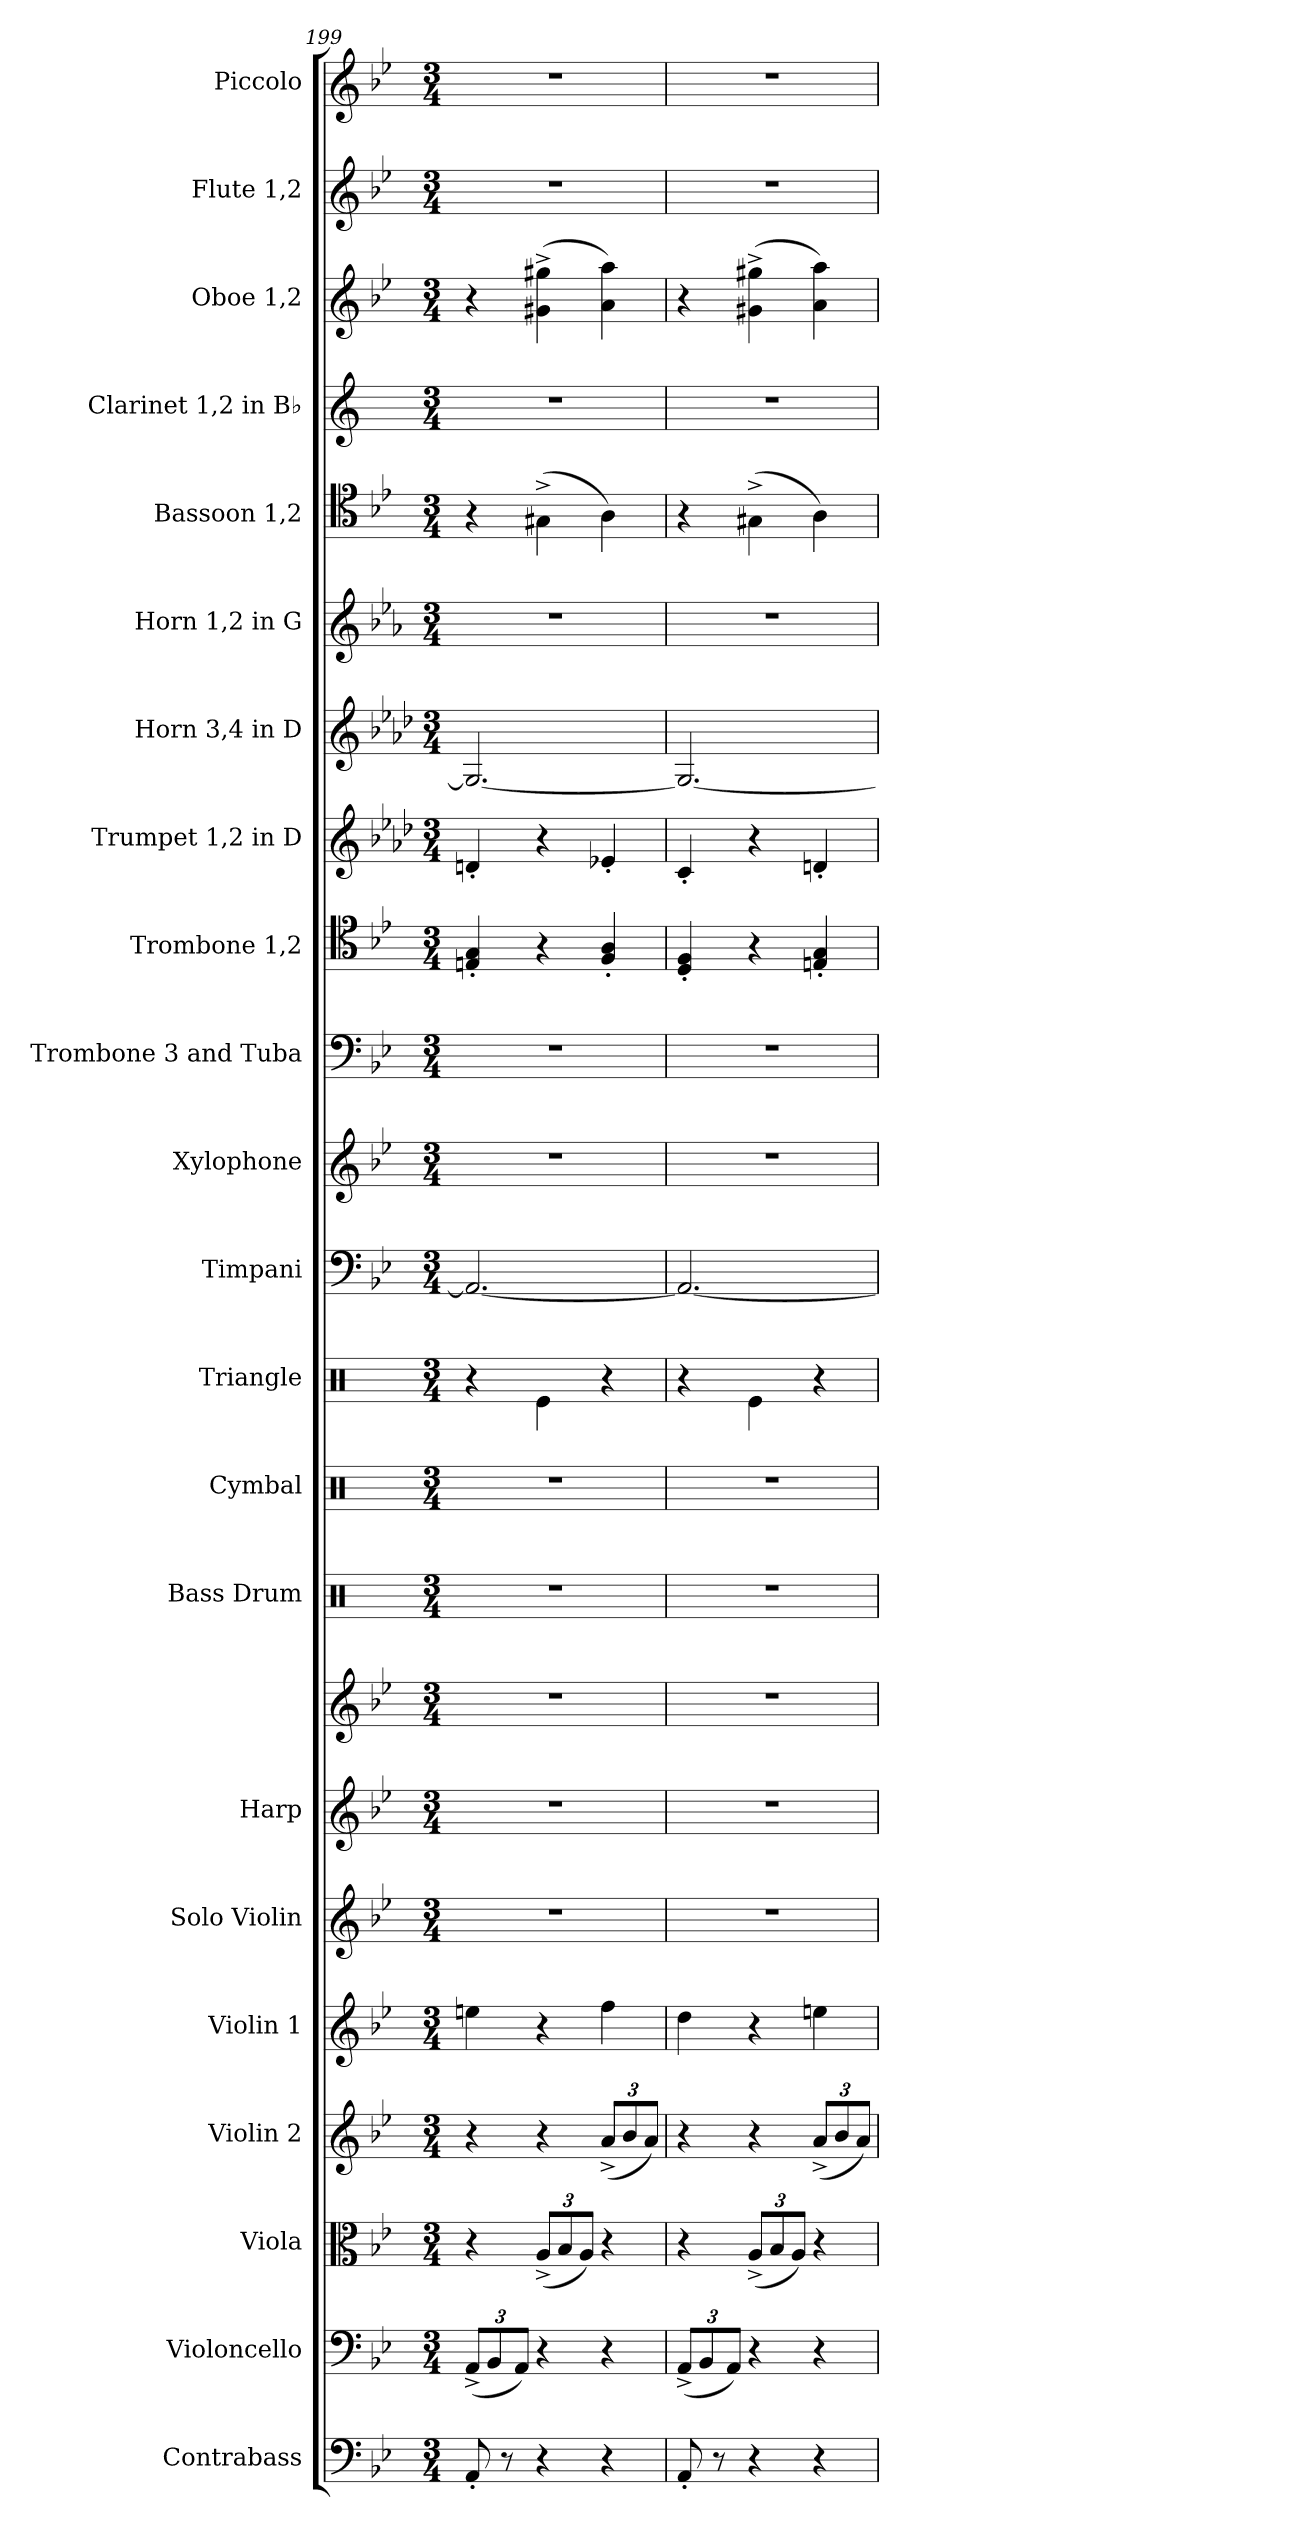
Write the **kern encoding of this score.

**kern	**kern	**kern	**kern	**kern	**kern	**kern	**kern	**kern	**kern	**kern	**kern	**kern	**kern	**kern	**kern	**kern	**kern	**kern	**kern	**kern	**kern	**kern
*part22	*part21	*part20	*part19	*part18	*part17	*part16	*part16	*part15	*part14	*part13	*part12	*part11	*part10	*part9	*part8	*part7	*part6	*part5	*part4	*part3	*part2	*part1
*staff23	*staff22	*staff21	*staff20	*staff19	*staff18	*staff17	*staff16	*staff15	*staff14	*staff13	*staff12	*staff11	*staff10	*staff9	*staff8	*staff7	*staff6	*staff5	*staff4	*staff3	*staff2	*staff1
*I"Contrabass	*I"Violoncello	*I"Viola	*I"Violin 2	*I"Violin 1	*I"Solo Violin	*I"Harp	*	*I"Bass Drum	*I"Cymbal	*I"Triangle	*I"Timpani	*I"Xylophone	*I"Trombone 3 and Tuba	*I"Trombone 1,2	*I"Trumpet 1,2 in D	*I"Horn 3,4 in D	*I"Horn 1,2 in G	*I"Bassoon 1,2	*I"Clarinet 1,2 in B♭	*I"Oboe 1,2	*I"Flute 1,2	*I"Piccolo
*I'Cb.	*I'Vc.	*I'Vla.	*I'Vln. 2	*I'Vln. 1	*I'Solo Vln.	*I'Hrp.	*	*I'B.D	*I'Cym.	*I'Trgl.	*I'Timp.	*I'Xyl.	*I'Tbn. 3 and Tba.	*I'Tbn. 1,2	*I'Tpt. 1,2 in D	*I'Hn. 3,4 in D	*I'Hn. 1,2 in G	*I'Bsn. 1,2	*I'Cl. 1,2 in B♭	*I'Ob. 1,2	*I'Fl. 1,2	*I'Picc.
*clefF4	*clefF4	*clefC3	*clefG2	*clefG2	*clefG2	*clefG2	*clefG2	*clefX	*clefX	*clefX	*clefF4	*clefG2	*clefF4	*clefC4	*clefG2	*clefG2	*clefG2	*clefC4	*clefG2	*clefG2	*clefG2	*clefG2
*ITrd7c12	*	*	*	*	*	*	*	*	*	*	*	*ITrd-7c-12	*	*	*ITrd-1c-2	*ITrd6c10	*ITrd3c5	*	*ITrd1c2	*	*	*ITrd-7c-12
*k[b-e-]	*k[b-e-]	*k[b-e-]	*k[b-e-]	*k[b-e-]	*k[b-e-]	*k[b-e-]	*k[b-e-]	*k[]	*k[]	*k[]	*k[b-e-]	*k[b-e-]	*k[b-e-]	*k[b-e-]	*k[b-e-]	*k[b-e-]	*k[b-e-]	*k[b-e-]	*k[b-e-]	*k[b-e-]	*k[b-e-]	*k[b-e-]
*M3/4	*M3/4	*M3/4	*M3/4	*M3/4	*M3/4	*M3/4	*M3/4	*M3/4	*M3/4	*M3/4	*M3/4	*M3/4	*M3/4	*M3/4	*M3/4	*M3/4	*M3/4	*M3/4	*M3/4	*M3/4	*M3/4	*M3/4
*	*Xbrackettup	*	*	*	*	*	*	*	*	*	*	*	*	*	*	*	*	*	*	*	*	*
=199	=199	=199	=199	=199	=199	=199	=199	=199	=199	=199	=199	=199	=199	=199	=199	=199	=199	=199	=199	=199	=199	=199
8AAA'/	(<12AA^/L	4r	4r	4een\	2.r	2.r	2.r	2.r	2.r	4r	2.AA/_	2.r	2.r	4En/' 4G/'	4en'/	2.AA/_	2.r	4r	2.r	4r	2.r	2.r
.	12BB-/	.	.	.	.	.	.	.	.	.	.	.	.	.	.	.	.	.	.	.	.	.
8r	.	.	.	.	.	.	.	.	.	.	.	.	.	.	.	.	.	.	.	.	.	.
.	12AA/J)	.	.	.	.	.	.	.	.	.	.	.	.	.	.	.	.	.	.	.	.	.
*	*	*Xbrackettup	*	*	*	*	*	*	*	*	*	*	*	*	*	*	*	*	*	*	*	*
4r	4r	(<12A^/L	4r	4r	.	.	.	.	.	4Re\	.	.	.	4r	4r	.	.	(>4G#X^\	.	(>4g#X\^ 4gg#X\^	.	.
.	.	12B-/	.	.	.	.	.	.	.	.	.	.	.	.	.	.	.	.	.	.	.	.
.	.	12A/J)	.	.	.	.	.	.	.	.	.	.	.	.	.	.	.	.	.	.	.	.
*	*	*	*Xbrackettup	*	*	*	*	*	*	*	*	*	*	*	*	*	*	*	*	*	*	*
4r	4r	4r	(<12a^/L	4ff\	.	.	.	.	.	4r	.	.	.	4F/' 4A/'	4fn'/	.	.	4A\)	.	4a\ 4aa\)	.	.
.	.	.	12b-/	.	.	.	.	.	.	.	.	.	.	.	.	.	.	.	.	.	.	.
.	.	.	12a/J)	.	.	.	.	.	.	.	.	.	.	.	.	.	.	.	.	.	.	.
!!LO:PB:g=z
=200	=200	=200	=200	=200	=200	=200	=200	=200	=200	=200	=200	=200	=200	=200	=200	=200	=200	=200	=200	=200	=200	=200
8AAA'/	(<12AA^/L	4r	4r	4dd\	2.r	2.r	2.r	2.r	2.r	4r	2.AA/_	2.r	2.r	4D/' 4F/'	4d'/	2.AA/_	2.r	4r	2.r	4r	2.r	2.r
.	12BB-/	.	.	.	.	.	.	.	.	.	.	.	.	.	.	.	.	.	.	.	.	.
8r	.	.	.	.	.	.	.	.	.	.	.	.	.	.	.	.	.	.	.	.	.	.
.	12AA/J)	.	.	.	.	.	.	.	.	.	.	.	.	.	.	.	.	.	.	.	.	.
4r	4r	(<12A^/L	4r	4r	.	.	.	.	.	4Re\	.	.	.	4r	4r	.	.	(>4G#X^\	.	(>4g#X\^ 4gg#X\^	.	.
.	.	12B-/	.	.	.	.	.	.	.	.	.	.	.	.	.	.	.	.	.	.	.	.
.	.	12A/J)	.	.	.	.	.	.	.	.	.	.	.	.	.	.	.	.	.	.	.	.
4r	4r	4r	(<12a^/L	4een\	.	.	.	.	.	4r	.	.	.	4En/' 4G/'	4en'/	.	.	4A\)	.	4a\ 4aa\)	.	.
.	.	.	12b-/	.	.	.	.	.	.	.	.	.	.	.	.	.	.	.	.	.	.	.
.	.	.	12a/J)	.	.	.	.	.	.	.	.	.	.	.	.	.	.	.	.	.	.	.
=	=	=	=	=	=	=	=	=	=	=	=	=	=	=	=	=	=	=	=	=	=	=
*-	*-	*-	*-	*-	*-	*-	*-	*-	*-	*-	*-	*-	*-	*-	*-	*-	*-	*-	*-	*-	*-	*-
